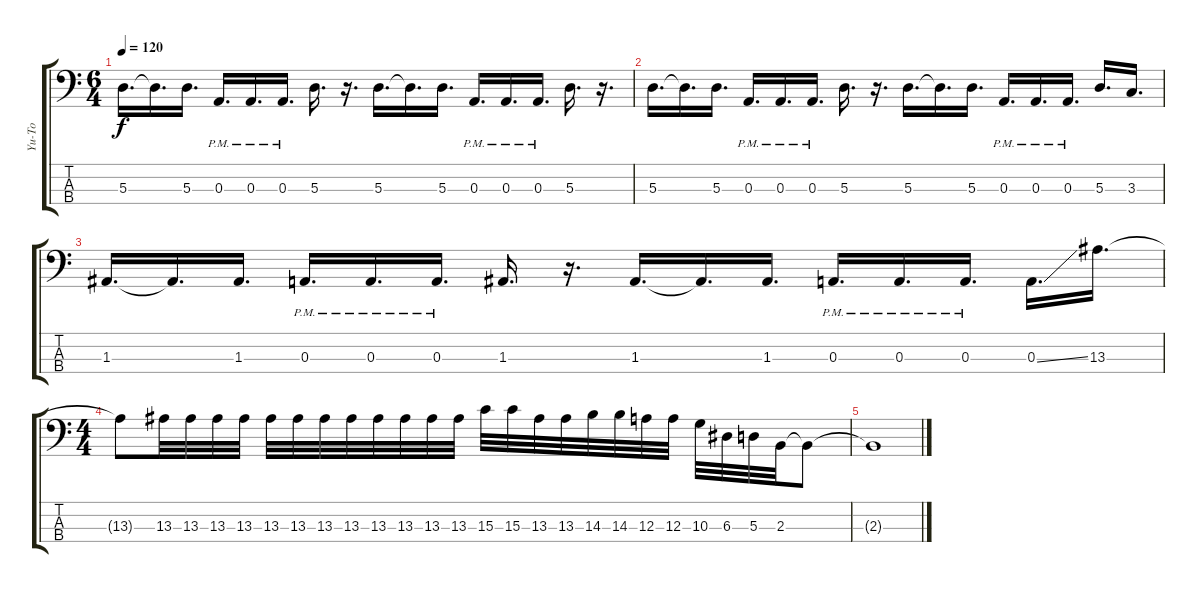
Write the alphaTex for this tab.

\track ("Yu-To" "Yu-To") {solo instrument electricbassfinger}
\staff {score tabs}
\tuning (G2 D2 A1 E1) {hide}
\ts (6 4)
\tempo 120
\clef f4
\ks c
5.3.16{d dy f} 5.3{t}.16{d} 5.3.16{d} 0.3{pm}.16{d} 0.3{pm}.16{d} 0.3{pm}.16{d} 5.3.16{d} r.16{d} 5.3.16{d} 5.3{t}.16{d} 5.3.16{d} 0.3{pm}.16{d} 0.3{pm}.16{d} 0.3{pm}.16{d} 5.3.16{d} r.16{d} |
5.3.16{d} 5.3{t}.16{d} 5.3.16{d} 0.3{pm}.16{d} 0.3{pm}.16{d} 0.3{pm}.16{d} 5.3.16{d} r.16{d} 5.3.16{d} 5.3{t}.16{d} 5.3.16{d} 0.3{pm}.16{d} 0.3{pm}.16{d} 0.3{pm}.16{d} 5.3.16{d} 3.3.16{d} |
1.3.16{d} 1.3{t}.16{d} 1.3.16{d} 0.3{pm}.16{d} 0.3{pm}.16{d} 0.3{pm}.16{d} 1.3.16{d} r.16{d} 1.3.16{d} 1.3{t}.16{d} 1.3.16{d} 0.3{pm}.16{d} 0.3{pm}.16{d} 0.3{pm}.16{d} 0.3{ss}.16{d} 13.3.16{d} |
\ts (4 4)
13.3{t}.8 13.3.32 13.3.32 13.3.32 13.3.32 13.3.32 13.3.32 13.3.32 13.3.32 13.3.32 13.3.32 13.3.32 13.3.32 15.3.32 15.3.32 13.3.32 13.3.32 14.3.32 14.3.32 12.3.32 12.3.32 10.3.32 6.3.32 5.3.32 2.3.32 2.3{t}.8 |
2.3{t}.1
